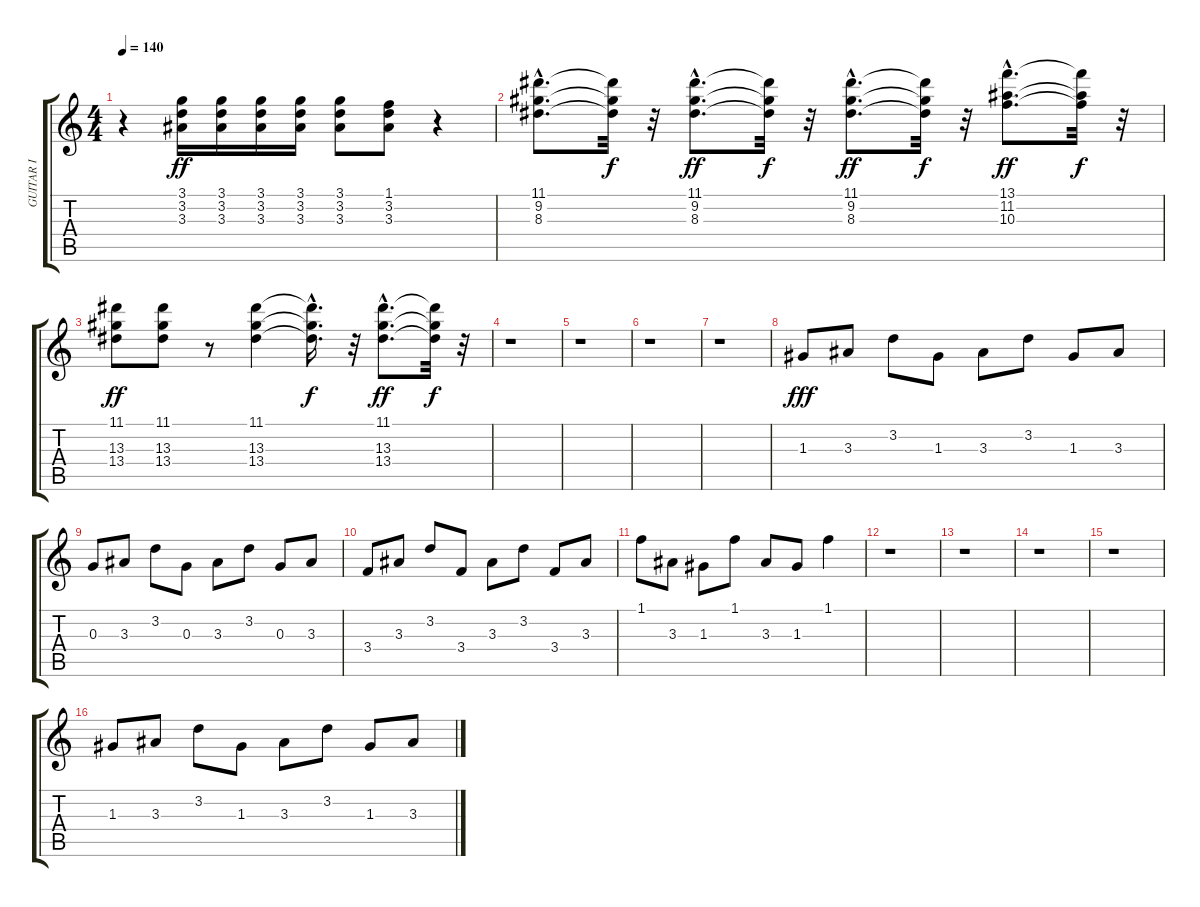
\track ("GUITAR I" "GUITAR I") {instrument distortionguitar}
\staff {score tabs}
\tuning (E4 B3 G3 D3 A2 E2) {hide}
\ts (4 4)
\tempo 140
\clef g2
\ks c
r.4{dy f} (3.1 3.2 3.3).16{dy ff} (3.1 3.2 3.3).16 (3.1 3.2 3.3).16 (3.1 3.2 3.3).16 (3.1 3.2 3.3).8 (1.1 3.2 3.3).8 r.4 |
(11.1{hac} 9.2{hac} 8.3{hac}).8{d} (11.1{t} 9.2{t} 8.3{t}).32{dy f} r.32 (11.1{hac} 9.2{hac} 8.3{hac}).8{d dy ff} (11.1{t} 9.2{t} 8.3{t}).32{dy f} r.32 (11.1{hac} 9.2{hac} 8.3{hac}).8{d dy ff} (11.1{t} 9.2{t} 8.3{t}).32{dy f} r.32 (13.1{hac} 11.2{hac} 10.3{hac}).8{d dy ff} (13.1{t} 11.2{t} 10.3{t}).32{dy f} r.32 |
(11.1 13.3 13.4).8{dy ff} (11.1 13.3 13.4).8 r.8 (11.1 13.3 13.4).4 (11.1{hac t} 13.3{hac t} 13.4{hac t}).16{d dy f} r.32 (11.1{hac} 13.3{hac} 13.4{hac}).8{d dy ff} (11.1{t} 13.3{t} 13.4{t}).32{dy f} r.32 |
r.1 |
r.1 |
r.1 |
r.1 |
1.3.8{dy fff volume 12} 3.3.8 3.2.8 1.3.8 3.3.8 3.2.8 1.3.8 3.3.8 |
0.3.8 3.3.8 3.2.8 0.3.8 3.3.8 3.2.8 0.3.8 3.3.8 |
3.4.8 3.3.8 3.2.8 3.4.8 3.3.8 3.2.8 3.4.8 3.3.8 |
1.1.8{instrument acousticguitarsteel} 3.3.8 1.3.8 1.1.8 3.3.8 1.3.8 1.1.4 |
r.1 |
r.1 |
r.1 |
r.1 |
1.3.8{instrument synthbrass1} 3.3.8 3.2.8 1.3.8 3.3.8 3.2.8 1.3.8 3.3.8
